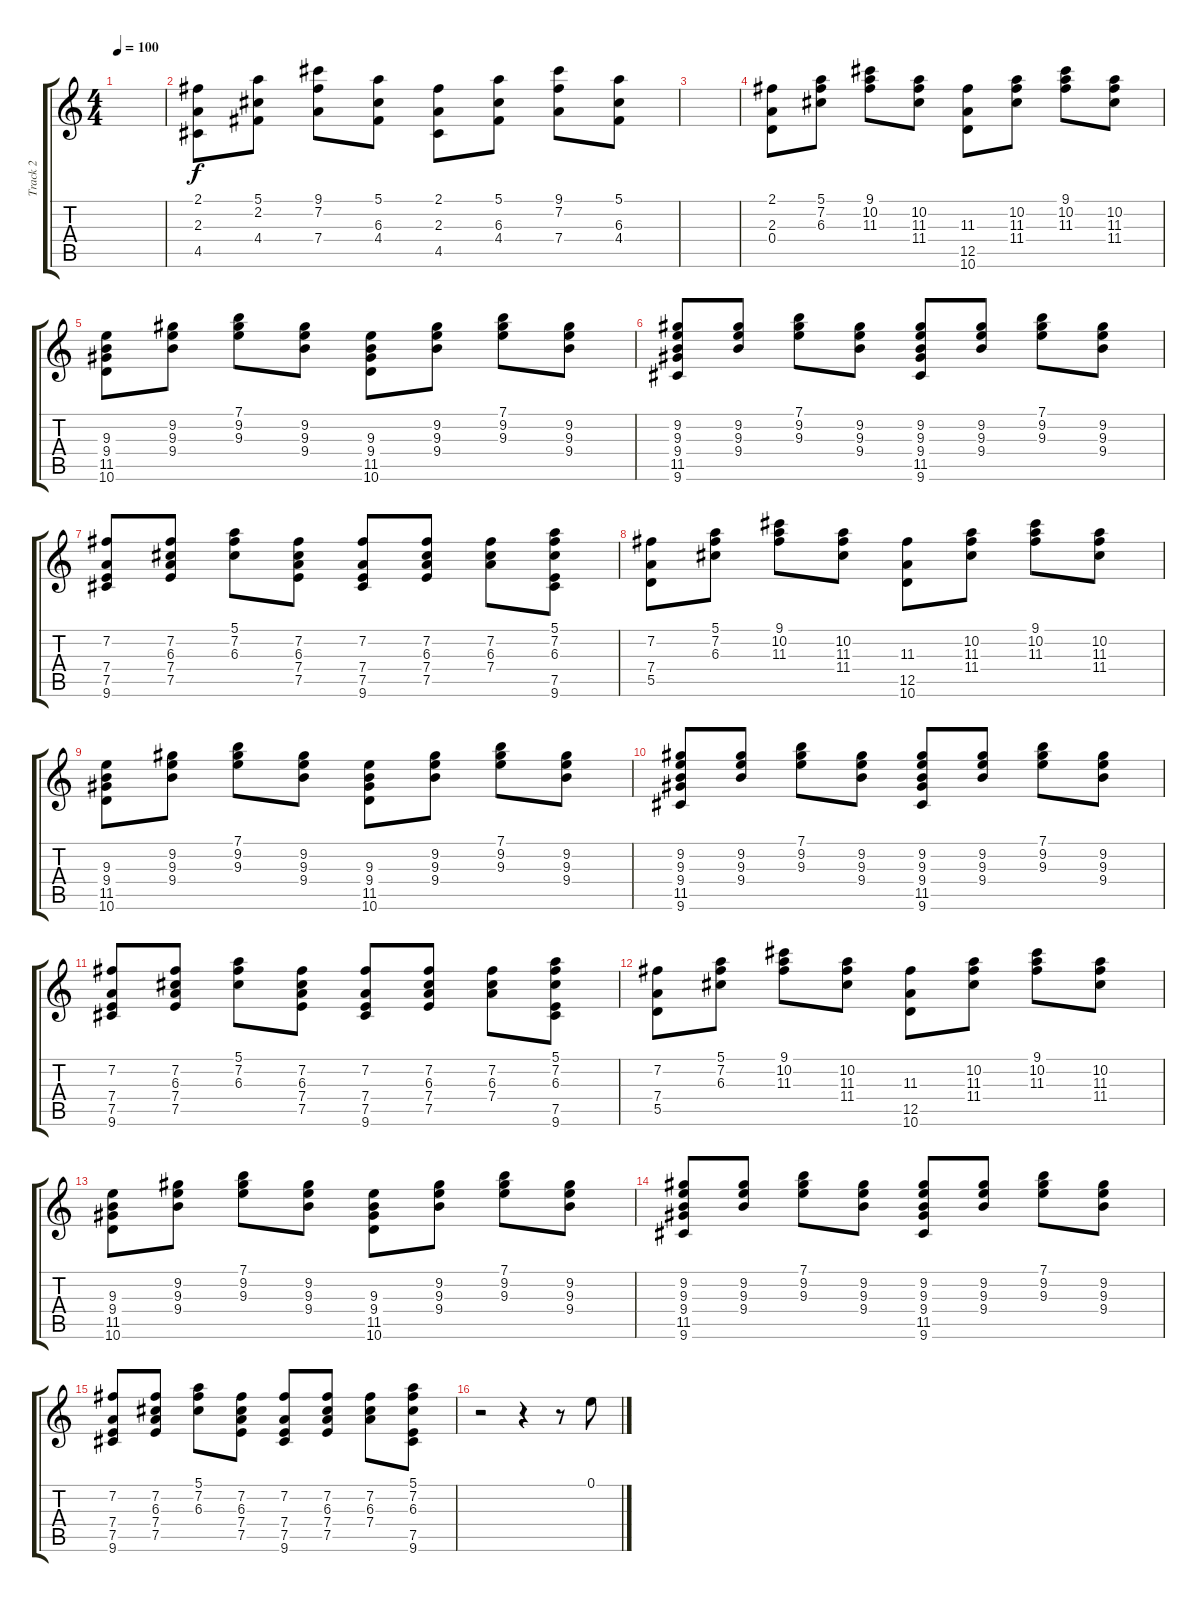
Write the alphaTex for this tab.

\track ("Track 2" "Track 2") {instrument acousticguitarsteel}
\staff {score tabs}
\tuning (E4 B3 G3 D3 A2 E2) {hide}
\ts (4 4)
\tempo 100
\clef g2
\ks c
|
(2.1 2.3 4.5).8 (5.1 2.2 4.4).8 (9.1 7.2 7.4).8 (5.1 6.3 4.4).8 (2.1 2.3 4.5).8 (5.1 6.3 4.4).8 (9.1 7.2 7.4).8 (5.1 6.3 4.4).8 |
|
(2.1 2.3 0.4).8 (5.1 7.2 6.3).8 (9.1 10.2 11.3).8 (10.2 11.3 11.4).8 (11.3 12.5 10.6).8 (10.2 11.3 11.4).8 (9.1 10.2 11.3).8 (10.2 11.3 11.4).8 |
(9.3 9.4 11.5 10.6).8 (9.2 9.3 9.4).8 (7.1 9.2 9.3).8 (9.2 9.3 9.4).8 (9.3 9.4 11.5 10.6).8 (9.2 9.3 9.4).8 (7.1 9.2 9.3).8 (9.2 9.3 9.4).8 |
(9.2 9.3 9.4 11.5 9.6).8 (9.2 9.3 9.4).8 (7.1 9.2 9.3).8 (9.2 9.3 9.4).8 (9.2 9.3 9.4 11.5 9.6).8 (9.2 9.3 9.4).8 (7.1 9.2 9.3).8 (9.2 9.3 9.4).8 |
(7.2 7.4 7.5 9.6).8 (7.2 6.3 7.4 7.5).8 (5.1 7.2 6.3).8 (7.2 6.3 7.4 7.5).8 (7.2 7.4 7.5 9.6).8 (7.2 6.3 7.4 7.5).8 (7.2 6.3 7.4).8 (5.1 7.2 6.3 7.5 9.6).8 |
(7.2 7.4 5.5).8 (5.1 7.2 6.3).8 (9.1 10.2 11.3).8 (10.2 11.3 11.4).8 (11.3 12.5 10.6).8 (10.2 11.3 11.4).8 (9.1 10.2 11.3).8 (10.2 11.3 11.4).8 |
(9.3 9.4 11.5 10.6).8 (9.2 9.3 9.4).8 (7.1 9.2 9.3).8 (9.2 9.3 9.4).8 (9.3 9.4 11.5 10.6).8 (9.2 9.3 9.4).8 (7.1 9.2 9.3).8 (9.2 9.3 9.4).8 |
(9.2 9.3 9.4 11.5 9.6).8 (9.2 9.3 9.4).8 (7.1 9.2 9.3).8 (9.2 9.3 9.4).8 (9.2 9.3 9.4 11.5 9.6).8 (9.2 9.3 9.4).8 (7.1 9.2 9.3).8 (9.2 9.3 9.4).8 |
(7.2 7.4 7.5 9.6).8 (7.2 6.3 7.4 7.5).8 (5.1 7.2 6.3).8 (7.2 6.3 7.4 7.5).8 (7.2 7.4 7.5 9.6).8 (7.2 6.3 7.4 7.5).8 (7.2 6.3 7.4).8 (5.1 7.2 6.3 7.5 9.6).8 |
(7.2 7.4 5.5).8 (5.1 7.2 6.3).8 (9.1 10.2 11.3).8 (10.2 11.3 11.4).8 (11.3 12.5 10.6).8 (10.2 11.3 11.4).8 (9.1 10.2 11.3).8 (10.2 11.3 11.4).8 |
(9.3 9.4 11.5 10.6).8 (9.2 9.3 9.4).8 (7.1 9.2 9.3).8 (9.2 9.3 9.4).8 (9.3 9.4 11.5 10.6).8 (9.2 9.3 9.4).8 (7.1 9.2 9.3).8 (9.2 9.3 9.4).8 |
(9.2 9.3 9.4 11.5 9.6).8 (9.2 9.3 9.4).8 (7.1 9.2 9.3).8 (9.2 9.3 9.4).8 (9.2 9.3 9.4 11.5 9.6).8 (9.2 9.3 9.4).8 (7.1 9.2 9.3).8 (9.2 9.3 9.4).8 |
(7.2 7.4 7.5 9.6).8 (7.2 6.3 7.4 7.5).8 (5.1 7.2 6.3).8 (7.2 6.3 7.4 7.5).8 (7.2 7.4 7.5 9.6).8 (7.2 6.3 7.4 7.5).8 (7.2 6.3 7.4).8 (5.1 7.2 6.3 7.5 9.6).8 |
r.2 r.4 r.8 0.1.8
